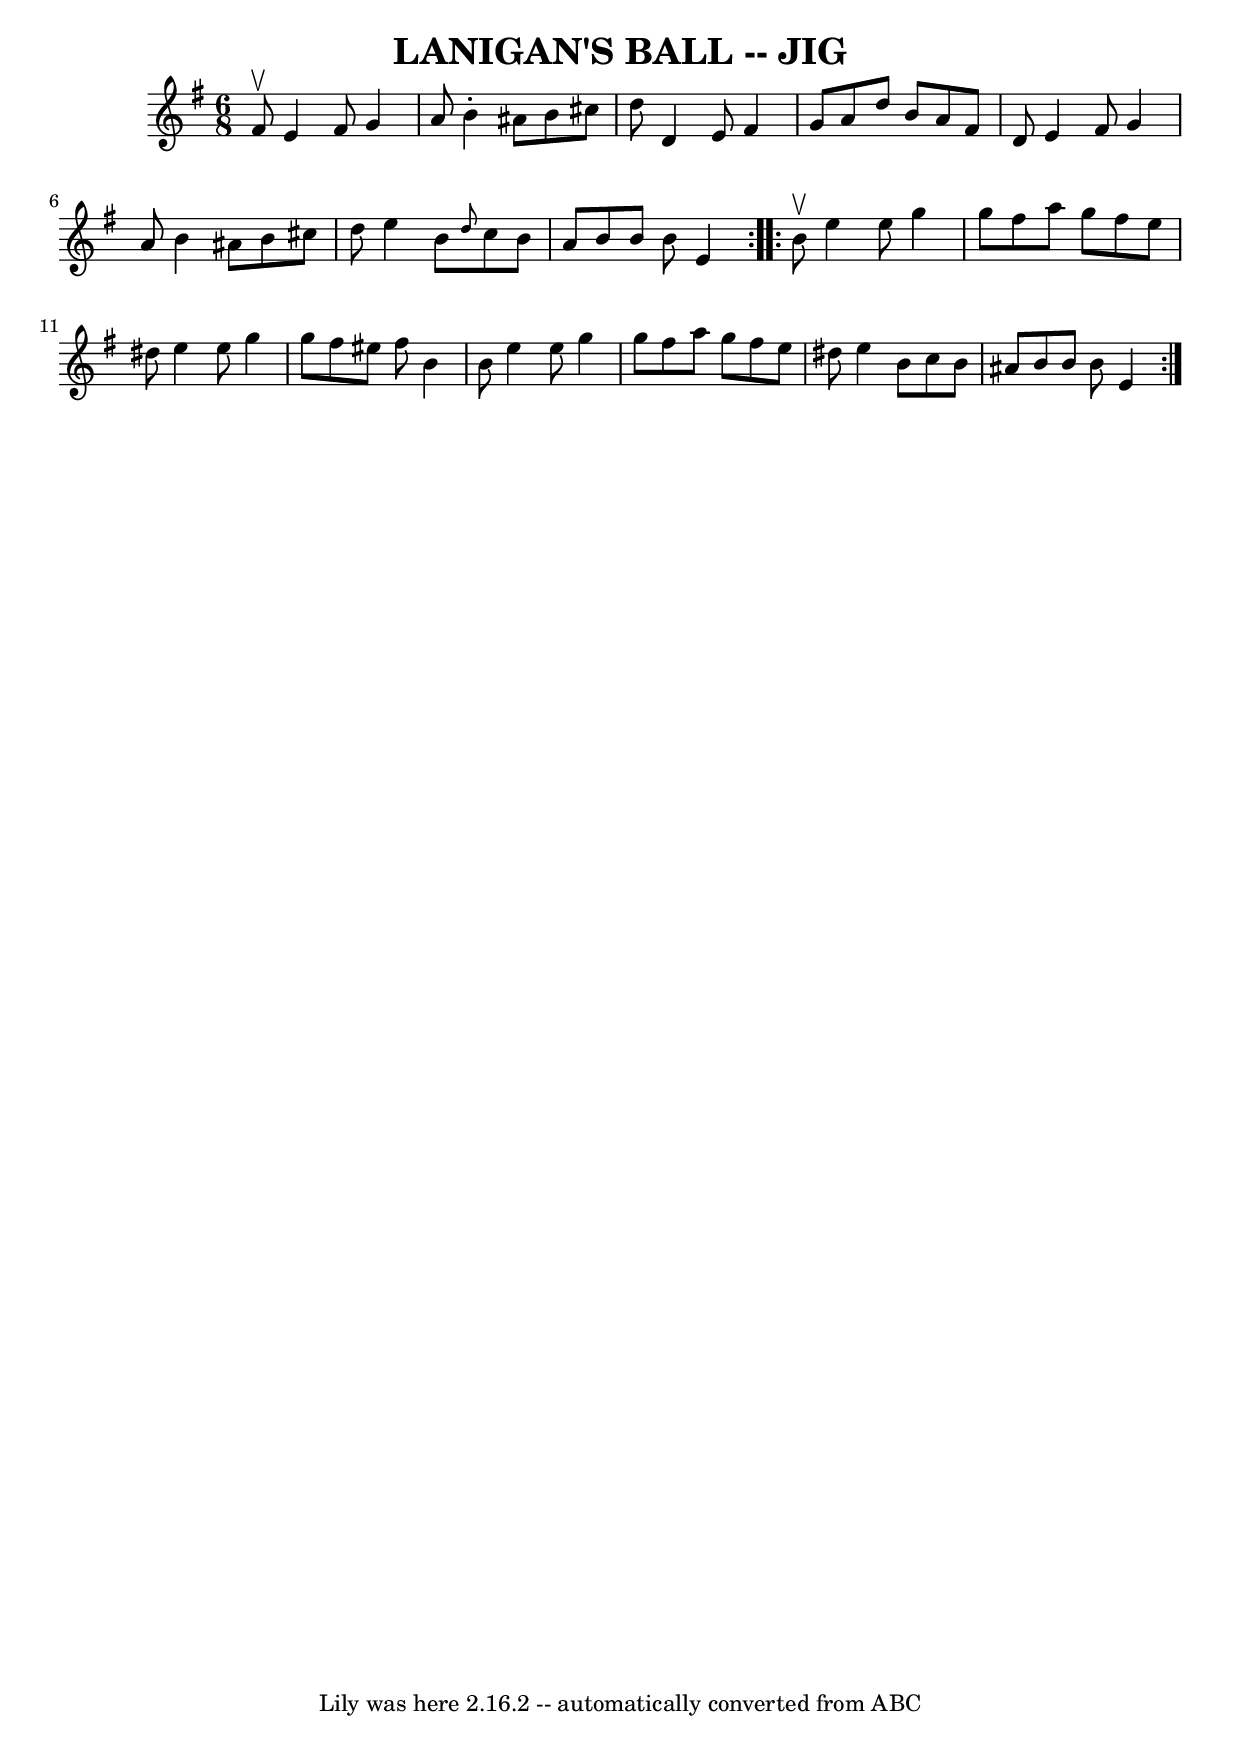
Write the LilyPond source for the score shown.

\version "2.7.40"
\include "Mammoth.ily"
\header {
	%% book = "Ryan's Mammoth Collection of Fiddle Tunes"
	crossRefNumber = "1"
	footnotes = ""
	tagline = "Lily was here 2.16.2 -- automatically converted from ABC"
	title = "LANIGAN'S BALL -- JIG"
}
voicedefault =  {
\set Score.defaultBarType = "empty"

\repeat volta 2 {
\time 6/8 \key e \minor fis'8^\upbow       |
 e'4 fis'8 g'4    
a'8    |
 b'4 -. ais'8 b'8 cis''8 d''8    |
 d'4    
e'8 fis'4 g'8    |
 a'8 d''8 b'8 a'8 fis'8 d'8     
   |
 e'4 fis'8 g'4 a'8    |
 b'4 ais'8 b'8    
cis''8 d''8    |
 e''4 b'8  \grace { d''8  } c''8 b'8    
a'8    |
 b'8 b'8 b'8 e'4    }     \repeat volta 2 { b'8 
^\upbow       |
 e''4 e''8 g''4 g''8    |
 fis''8    
a''8 g''8 fis''8 e''8 dis''8    |
 e''4 e''8 g''4    
g''8    |
 fis''8 eis''8 fis''8 b'4 b'8        |
   
e''4 e''8 g''4 g''8    |
 fis''8 a''8 g''8 fis''8    
e''8 dis''8    |
 e''4 b'8 c''8 b'8 ais'8    |
   
b'8 b'8 b'8 e'4    }   
}

\score{
    <<

	\context Staff="default"
	{
	    \voicedefault 
	}

    >>
	\layout {
	}
	\midi {}
}
